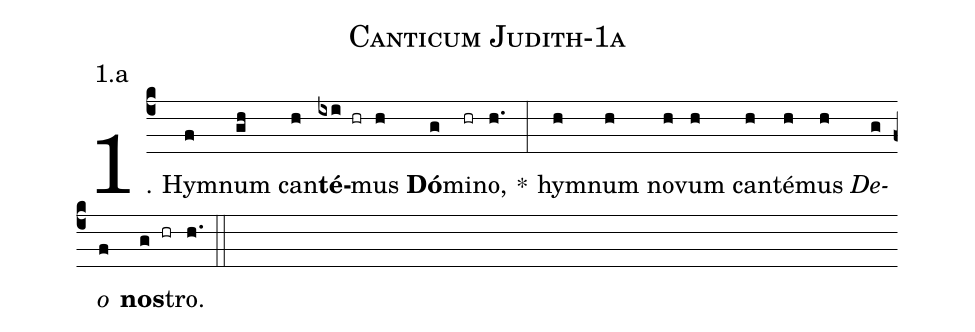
name: Canticum Judith-1a;
annotation: 1.a;
%%
(c4)1. Hym(f)num(gh) can(h)<b>té</b>(ixi hr)mus(h) <b>Dó</b>(g)mi(hr)no,(h.) *(:) hym(h)num(h) no(h)vum(h) can(h)té(h)mus(h) <i>De</i>(g)<i>o</i>(f) <b>nos</b>(g hr)tro.(h.) (::)
